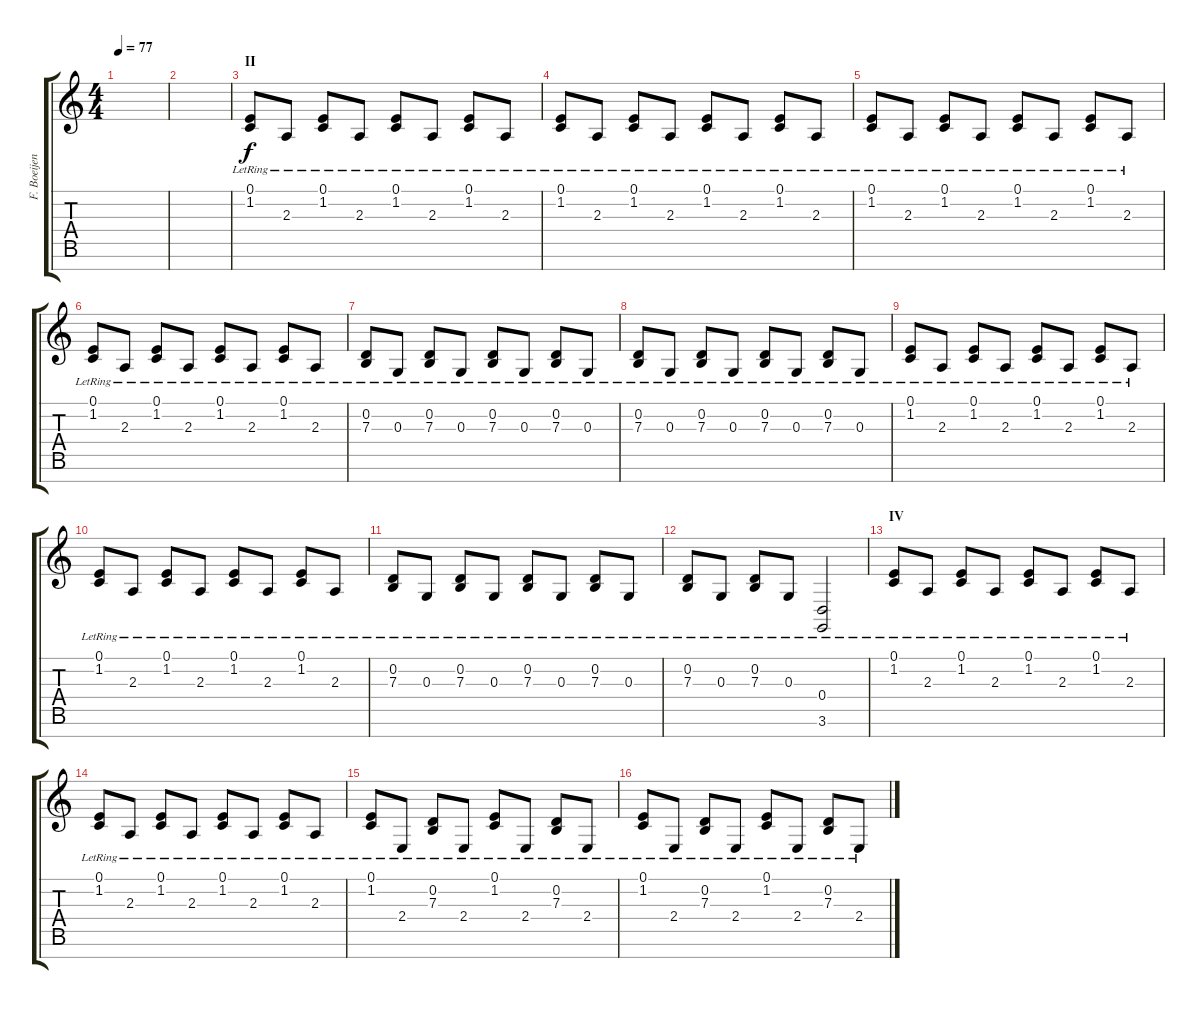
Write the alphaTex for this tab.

\track ("F. Boeijen" "F. Boeijen") {instrument brightacousticpiano}
\staff {score tabs}
\tuning (E4 B3 G3 D3 A2 E2 B1) {hide}
\ts (4 4)
\tempo 77
\clef g2
\ks c
|
|
\section ("" "II")
(0.1{lr} 1.2{lr}).8 2.3{lr}.8 (0.1{lr} 1.2{lr}).8 2.3{lr}.8 (0.1{lr} 1.2{lr}).8 2.3{lr}.8 (0.1{lr} 1.2{lr}).8 2.3{lr}.8 |
(0.1{lr} 1.2{lr}).8 2.3{lr}.8 (0.1{lr} 1.2{lr}).8 2.3{lr}.8 (0.1{lr} 1.2{lr}).8 2.3{lr}.8 (0.1{lr} 1.2{lr}).8 2.3{lr}.8 |
(0.1{lr} 1.2{lr}).8 2.3{lr}.8 (0.1{lr} 1.2{lr}).8 2.3{lr}.8 (0.1{lr} 1.2{lr}).8 2.3{lr}.8 (0.1{lr} 1.2{lr}).8 2.3{lr}.8 |
(0.1{lr} 1.2{lr}).8 2.3{lr}.8 (0.1{lr} 1.2{lr}).8 2.3{lr}.8 (0.1{lr} 1.2{lr}).8 2.3{lr}.8 (0.1{lr} 1.2{lr}).8 2.3{lr}.8 |
(0.2{lr} 7.3{lr}).8 0.3{lr}.8 (0.2{lr} 7.3{lr}).8 0.3{lr}.8 (0.2{lr} 7.3{lr}).8 0.3{lr}.8 (0.2{lr} 7.3{lr}).8 0.3{lr}.8 |
(0.2{lr} 7.3{lr}).8 0.3{lr}.8 (0.2{lr} 7.3{lr}).8 0.3{lr}.8 (0.2{lr} 7.3{lr}).8 0.3{lr}.8 (0.2{lr} 7.3{lr}).8 0.3{lr}.8 |
(0.1{lr} 1.2{lr}).8 2.3{lr}.8 (0.1{lr} 1.2{lr}).8 2.3{lr}.8 (0.1{lr} 1.2{lr}).8 2.3{lr}.8 (0.1{lr} 1.2{lr}).8 2.3{lr}.8 |
(0.1{lr} 1.2{lr}).8 2.3{lr}.8 (0.1{lr} 1.2{lr}).8 2.3{lr}.8 (0.1{lr} 1.2{lr}).8 2.3{lr}.8 (0.1{lr} 1.2{lr}).8 2.3{lr}.8 |
(0.2{lr} 7.3{lr}).8 0.3{lr}.8 (0.2{lr} 7.3{lr}).8 0.3{lr}.8 (0.2{lr} 7.3{lr}).8 0.3{lr}.8 (0.2{lr} 7.3{lr}).8 0.3{lr}.8 |
(0.2{lr} 7.3{lr}).8 0.3{lr}.8 (0.2{lr} 7.3{lr}).8 0.3{lr}.8 (0.4{lr} 3.6{lr}).2 |
\section ("" "IV")
(0.1{lr} 1.2{lr}).8 2.3{lr}.8 (0.1{lr} 1.2{lr}).8 2.3{lr}.8 (0.1{lr} 1.2{lr}).8 2.3{lr}.8 (0.1{lr} 1.2{lr}).8 2.3{lr}.8 |
(0.1{lr} 1.2{lr}).8 2.3{lr}.8 (0.1{lr} 1.2{lr}).8 2.3{lr}.8 (0.1{lr} 1.2{lr}).8 2.3{lr}.8 (0.1{lr} 1.2{lr}).8 2.3{lr}.8 |
(0.1{lr} 1.2{lr}).8 2.4{lr}.8 (0.2{lr} 7.3{lr}).8 2.4{lr}.8 (0.1{lr} 1.2{lr}).8 2.4{lr}.8 (0.2{lr} 7.3{lr}).8 2.4{lr}.8 |
(0.1{lr} 1.2{lr}).8 2.4{lr}.8 (0.2{lr} 7.3{lr}).8 2.4{lr}.8 (0.1{lr} 1.2{lr}).8 2.4{lr}.8 (0.2{lr} 7.3{lr}).8 2.4{lr}.8
